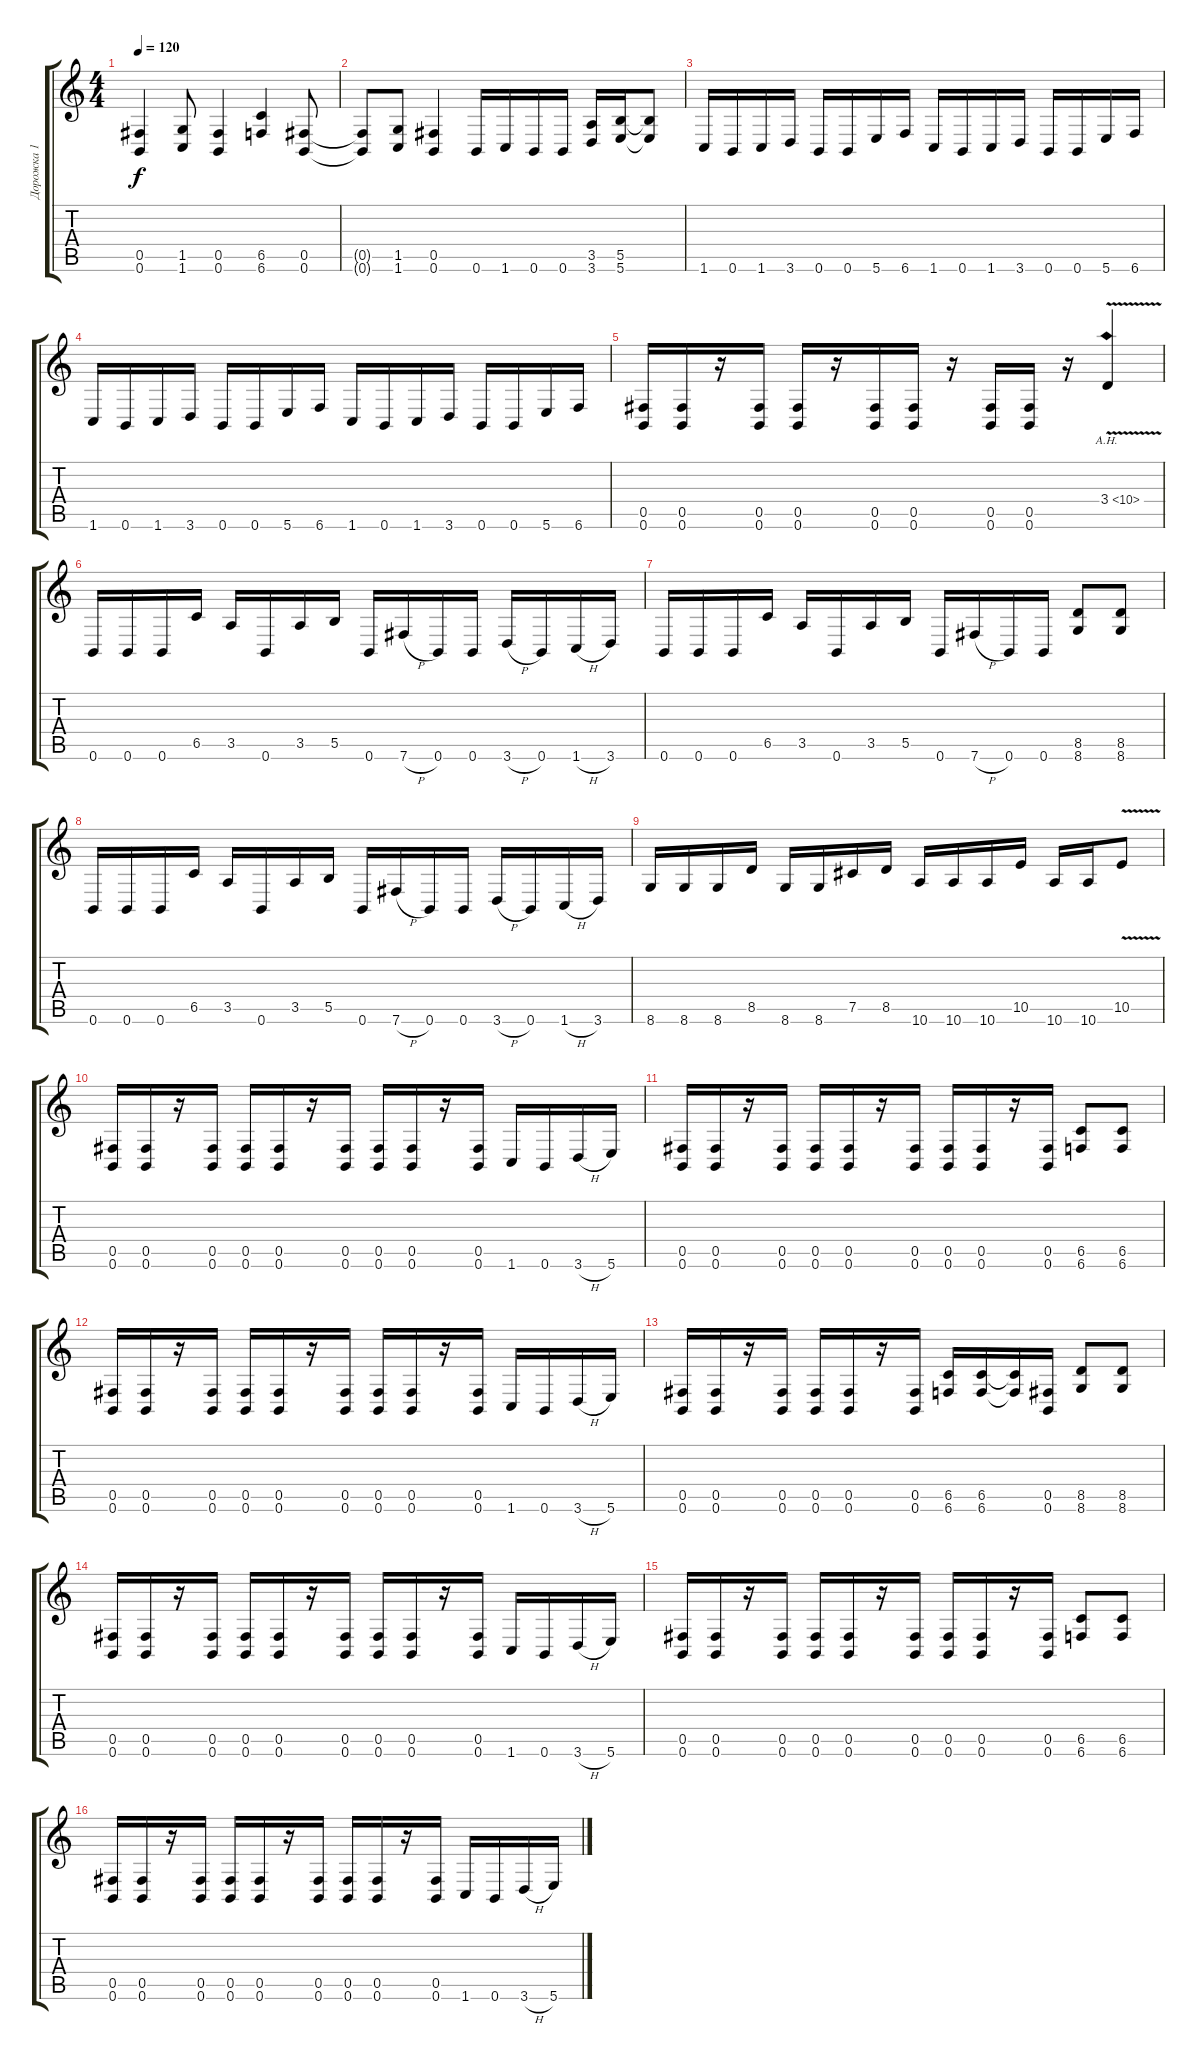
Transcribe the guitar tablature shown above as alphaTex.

\track ("Дорожка 1" "Дорожка 1") {instrument distortionguitar}
\staff {score tabs}
\tuning (Db4 Ab3 E3 B2 Gb2 B1) {hide}
\ts (4 4)
\tempo 120
\clef g2
\ks c
(0.5 0.6).4{dy f} (1.5 1.6).8 (0.5 0.6).4 (6.5 6.6).4 (0.5 0.6).8 |
(0.5{t} 0.6{t}).8 (1.5 1.6).8 (0.5 0.6).4 0.6.16 1.6.16 0.6.16 0.6.16 (3.5 3.6).16 (5.5 5.6).16 (5.5{t} 5.6{t}).8 |
1.6.16 0.6.16 1.6.16 3.6.16 0.6.16 0.6.16 5.6.16 6.6.16 1.6.16 0.6.16 1.6.16 3.6.16 0.6.16 0.6.16 5.6.16 6.6.16 |
1.6.16 0.6.16 1.6.16 3.6.16 0.6.16 0.6.16 5.6.16 6.6.16 1.6.16 0.6.16 1.6.16 3.6.16 0.6.16 0.6.16 5.6.16 6.6.16 |
(0.5 0.6).16 (0.5 0.6).16 r.16 (0.5 0.6).16 (0.5 0.6).16 r.16 (0.5 0.6).16 (0.5 0.6).16 r.16 (0.5 0.6).16 (0.5 0.6).16 r.16 3.4{ah 7 v}.4 |
0.6.16 0.6.16 0.6.16 6.5.16 3.5.16 0.6.16 3.5.16 5.5.16 0.6.16 7.6{h}.16 0.6.16 0.6.16 3.6{h}.16 0.6.16 1.6{h}.16 3.6.16 |
0.6.16 0.6.16 0.6.16 6.5.16 3.5.16 0.6.16 3.5.16 5.5.16 0.6.16 7.6{h}.16 0.6.16 0.6.16 (8.5 8.6).8 (8.5 8.6).8 |
0.6.16 0.6.16 0.6.16 6.5.16 3.5.16 0.6.16 3.5.16 5.5.16 0.6.16 7.6{h}.16 0.6.16 0.6.16 3.6{h}.16 0.6.16 1.6{h}.16 3.6.16 |
8.6.16 8.6.16 8.6.16 8.5.16 8.6.16 8.6.16 7.5.16 8.5.16 10.6.16 10.6.16 10.6.16 10.5.16 10.6.16 10.6.16 10.5{v}.8 |
(0.5 0.6).16 (0.5 0.6).16 r.16 (0.5 0.6).16 (0.5 0.6).16 (0.5 0.6).16 r.16 (0.5 0.6).16 (0.5 0.6).16 (0.5 0.6).16 r.16 (0.5 0.6).16 1.6.16 0.6.16 3.6{h}.16 5.6.16 |
(0.5 0.6).16 (0.5 0.6).16 r.16 (0.5 0.6).16 (0.5 0.6).16 (0.5 0.6).16 r.16 (0.5 0.6).16 (0.5 0.6).16 (0.5 0.6).16 r.16 (0.5 0.6).16 (6.5 6.6).8 (6.5 6.6).8 |
(0.5 0.6).16 (0.5 0.6).16 r.16 (0.5 0.6).16 (0.5 0.6).16 (0.5 0.6).16 r.16 (0.5 0.6).16 (0.5 0.6).16 (0.5 0.6).16 r.16 (0.5 0.6).16 1.6.16 0.6.16 3.6{h}.16 5.6.16 |
(0.5 0.6).16 (0.5 0.6).16 r.16 (0.5 0.6).16 (0.5 0.6).16 (0.5 0.6).16 r.16 (0.5 0.6).16 (6.5 6.6).16 (6.5 6.6).16 (6.5{t} 6.6{t}).16 (0.5 0.6).16 (8.5 8.6).8 (8.5 8.6).8 |
(0.5 0.6).16 (0.5 0.6).16 r.16 (0.5 0.6).16 (0.5 0.6).16 (0.5 0.6).16 r.16 (0.5 0.6).16 (0.5 0.6).16 (0.5 0.6).16 r.16 (0.5 0.6).16 1.6.16 0.6.16 3.6{h}.16 5.6.16 |
(0.5 0.6).16 (0.5 0.6).16 r.16 (0.5 0.6).16 (0.5 0.6).16 (0.5 0.6).16 r.16 (0.5 0.6).16 (0.5 0.6).16 (0.5 0.6).16 r.16 (0.5 0.6).16 (6.5 6.6).8 (6.5 6.6).8 |
(0.5 0.6).16 (0.5 0.6).16 r.16 (0.5 0.6).16 (0.5 0.6).16 (0.5 0.6).16 r.16 (0.5 0.6).16 (0.5 0.6).16 (0.5 0.6).16 r.16 (0.5 0.6).16 1.6.16 0.6.16 3.6{h}.16 5.6.16
